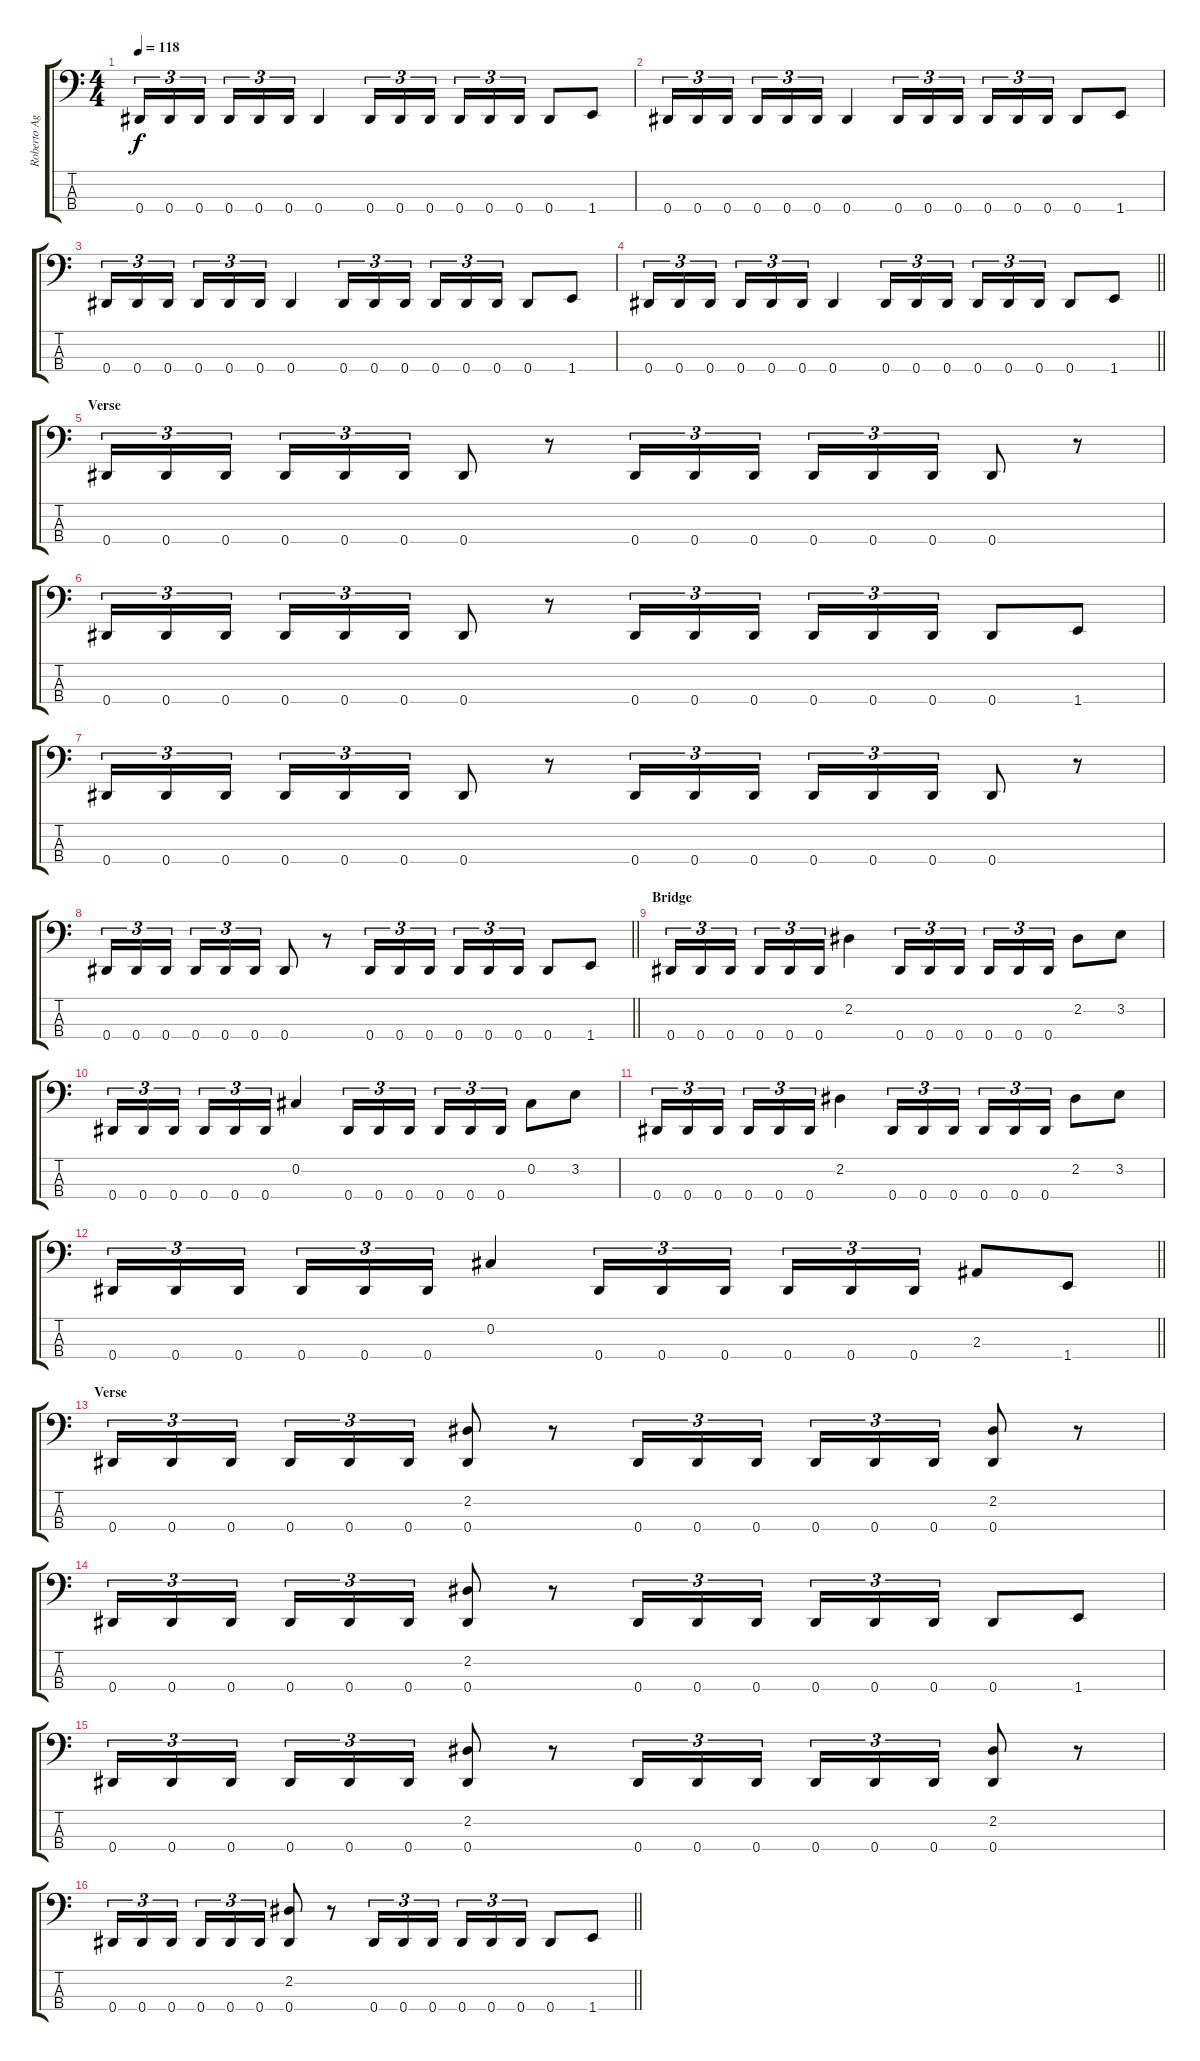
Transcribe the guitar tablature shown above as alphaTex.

\track ("Roberto Agustin Miguel Santiago Samuel T" "Roberto Ag") {instrument electricbassfinger}
\staff {score tabs}
\tuning (Gb2 Db2 Ab1 Eb1) {hide}
\ts (4 4)
\tempo 118
\clef f4
\ks c
0.4.16{tu (3 2) dy f} 0.4.16{tu (3 2)} 0.4.16{tu (3 2) beam splitsecondary} 0.4.16{tu (3 2)} 0.4.16{tu (3 2)} 0.4.16{tu (3 2)} 0.4.4 0.4.16{tu (3 2)} 0.4.16{tu (3 2)} 0.4.16{tu (3 2) beam splitsecondary} 0.4.16{tu (3 2)} 0.4.16{tu (3 2)} 0.4.16{tu (3 2)} 0.4.8 1.4.8 |
0.4.16{tu (3 2)} 0.4.16{tu (3 2)} 0.4.16{tu (3 2) beam splitsecondary} 0.4.16{tu (3 2)} 0.4.16{tu (3 2)} 0.4.16{tu (3 2)} 0.4.4 0.4.16{tu (3 2)} 0.4.16{tu (3 2)} 0.4.16{tu (3 2) beam splitsecondary} 0.4.16{tu (3 2)} 0.4.16{tu (3 2)} 0.4.16{tu (3 2)} 0.4.8 1.4.8 |
0.4.16{tu (3 2)} 0.4.16{tu (3 2)} 0.4.16{tu (3 2) beam splitsecondary} 0.4.16{tu (3 2)} 0.4.16{tu (3 2)} 0.4.16{tu (3 2)} 0.4.4 0.4.16{tu (3 2)} 0.4.16{tu (3 2)} 0.4.16{tu (3 2) beam splitsecondary} 0.4.16{tu (3 2)} 0.4.16{tu (3 2)} 0.4.16{tu (3 2)} 0.4.8 1.4.8 |
\barLineRight lightlight
0.4.16{tu (3 2)} 0.4.16{tu (3 2)} 0.4.16{tu (3 2) beam splitsecondary} 0.4.16{tu (3 2)} 0.4.16{tu (3 2)} 0.4.16{tu (3 2)} 0.4.4 0.4.16{tu (3 2)} 0.4.16{tu (3 2)} 0.4.16{tu (3 2) beam splitsecondary} 0.4.16{tu (3 2)} 0.4.16{tu (3 2)} 0.4.16{tu (3 2)} 0.4.8 1.4.8 |
\section ("" "Verse")
0.4.16{tu (3 2)} 0.4.16{tu (3 2)} 0.4.16{tu (3 2) beam splitsecondary} 0.4.16{tu (3 2)} 0.4.16{tu (3 2)} 0.4.16{tu (3 2)} 0.4.8 r.8 0.4.16{tu (3 2)} 0.4.16{tu (3 2)} 0.4.16{tu (3 2) beam splitsecondary} 0.4.16{tu (3 2)} 0.4.16{tu (3 2)} 0.4.16{tu (3 2)} 0.4.8 r.8 |
0.4.16{tu (3 2)} 0.4.16{tu (3 2)} 0.4.16{tu (3 2) beam splitsecondary} 0.4.16{tu (3 2)} 0.4.16{tu (3 2)} 0.4.16{tu (3 2)} 0.4.8 r.8 0.4.16{tu (3 2)} 0.4.16{tu (3 2)} 0.4.16{tu (3 2) beam splitsecondary} 0.4.16{tu (3 2)} 0.4.16{tu (3 2)} 0.4.16{tu (3 2)} 0.4.8 1.4.8 |
0.4.16{tu (3 2)} 0.4.16{tu (3 2)} 0.4.16{tu (3 2) beam splitsecondary} 0.4.16{tu (3 2)} 0.4.16{tu (3 2)} 0.4.16{tu (3 2)} 0.4.8 r.8 0.4.16{tu (3 2)} 0.4.16{tu (3 2)} 0.4.16{tu (3 2) beam splitsecondary} 0.4.16{tu (3 2)} 0.4.16{tu (3 2)} 0.4.16{tu (3 2)} 0.4.8 r.8 |
\barLineRight lightlight
0.4.16{tu (3 2)} 0.4.16{tu (3 2)} 0.4.16{tu (3 2) beam splitsecondary} 0.4.16{tu (3 2)} 0.4.16{tu (3 2)} 0.4.16{tu (3 2)} 0.4.8 r.8 0.4.16{tu (3 2)} 0.4.16{tu (3 2)} 0.4.16{tu (3 2) beam splitsecondary} 0.4.16{tu (3 2)} 0.4.16{tu (3 2)} 0.4.16{tu (3 2)} 0.4.8 1.4.8 |
\section ("" "Bridge")
0.4.16{tu (3 2)} 0.4.16{tu (3 2)} 0.4.16{tu (3 2) beam splitsecondary} 0.4.16{tu (3 2)} 0.4.16{tu (3 2)} 0.4.16{tu (3 2)} 2.2.4 0.4.16{tu (3 2)} 0.4.16{tu (3 2)} 0.4.16{tu (3 2) beam splitsecondary} 0.4.16{tu (3 2)} 0.4.16{tu (3 2)} 0.4.16{tu (3 2)} 2.2.8 3.2.8 |
0.4.16{tu (3 2)} 0.4.16{tu (3 2)} 0.4.16{tu (3 2) beam splitsecondary} 0.4.16{tu (3 2)} 0.4.16{tu (3 2)} 0.4.16{tu (3 2)} 0.2.4 0.4.16{tu (3 2)} 0.4.16{tu (3 2)} 0.4.16{tu (3 2) beam splitsecondary} 0.4.16{tu (3 2)} 0.4.16{tu (3 2)} 0.4.16{tu (3 2)} 0.2.8 3.2.8 |
0.4.16{tu (3 2)} 0.4.16{tu (3 2)} 0.4.16{tu (3 2) beam splitsecondary} 0.4.16{tu (3 2)} 0.4.16{tu (3 2)} 0.4.16{tu (3 2)} 2.2.4 0.4.16{tu (3 2)} 0.4.16{tu (3 2)} 0.4.16{tu (3 2) beam splitsecondary} 0.4.16{tu (3 2)} 0.4.16{tu (3 2)} 0.4.16{tu (3 2)} 2.2.8 3.2.8 |
\barLineRight lightlight
0.4.16{tu (3 2)} 0.4.16{tu (3 2)} 0.4.16{tu (3 2) beam splitsecondary} 0.4.16{tu (3 2)} 0.4.16{tu (3 2)} 0.4.16{tu (3 2)} 0.2.4 0.4.16{tu (3 2)} 0.4.16{tu (3 2)} 0.4.16{tu (3 2) beam splitsecondary} 0.4.16{tu (3 2)} 0.4.16{tu (3 2)} 0.4.16{tu (3 2)} 2.3.8 1.4.8 |
\section ("" "Verse")
0.4.16{tu (3 2)} 0.4.16{tu (3 2)} 0.4.16{tu (3 2) beam splitsecondary} 0.4.16{tu (3 2)} 0.4.16{tu (3 2)} 0.4.16{tu (3 2)} (2.2 0.4).8 r.8 0.4.16{tu (3 2)} 0.4.16{tu (3 2)} 0.4.16{tu (3 2) beam splitsecondary} 0.4.16{tu (3 2)} 0.4.16{tu (3 2)} 0.4.16{tu (3 2)} (2.2 0.4).8 r.8 |
0.4.16{tu (3 2)} 0.4.16{tu (3 2)} 0.4.16{tu (3 2) beam splitsecondary} 0.4.16{tu (3 2)} 0.4.16{tu (3 2)} 0.4.16{tu (3 2)} (2.2 0.4).8 r.8 0.4.16{tu (3 2)} 0.4.16{tu (3 2)} 0.4.16{tu (3 2) beam splitsecondary} 0.4.16{tu (3 2)} 0.4.16{tu (3 2)} 0.4.16{tu (3 2)} 0.4.8 1.4.8 |
0.4.16{tu (3 2)} 0.4.16{tu (3 2)} 0.4.16{tu (3 2) beam splitsecondary} 0.4.16{tu (3 2)} 0.4.16{tu (3 2)} 0.4.16{tu (3 2)} (2.2 0.4).8 r.8 0.4.16{tu (3 2)} 0.4.16{tu (3 2)} 0.4.16{tu (3 2) beam splitsecondary} 0.4.16{tu (3 2)} 0.4.16{tu (3 2)} 0.4.16{tu (3 2)} (2.2 0.4).8 r.8 |
\barLineRight lightlight
0.4.16{tu (3 2)} 0.4.16{tu (3 2)} 0.4.16{tu (3 2) beam splitsecondary} 0.4.16{tu (3 2)} 0.4.16{tu (3 2)} 0.4.16{tu (3 2)} (2.2 0.4).8 r.8 0.4.16{tu (3 2)} 0.4.16{tu (3 2)} 0.4.16{tu (3 2) beam splitsecondary} 0.4.16{tu (3 2)} 0.4.16{tu (3 2)} 0.4.16{tu (3 2)} 0.4.8 1.4.8
